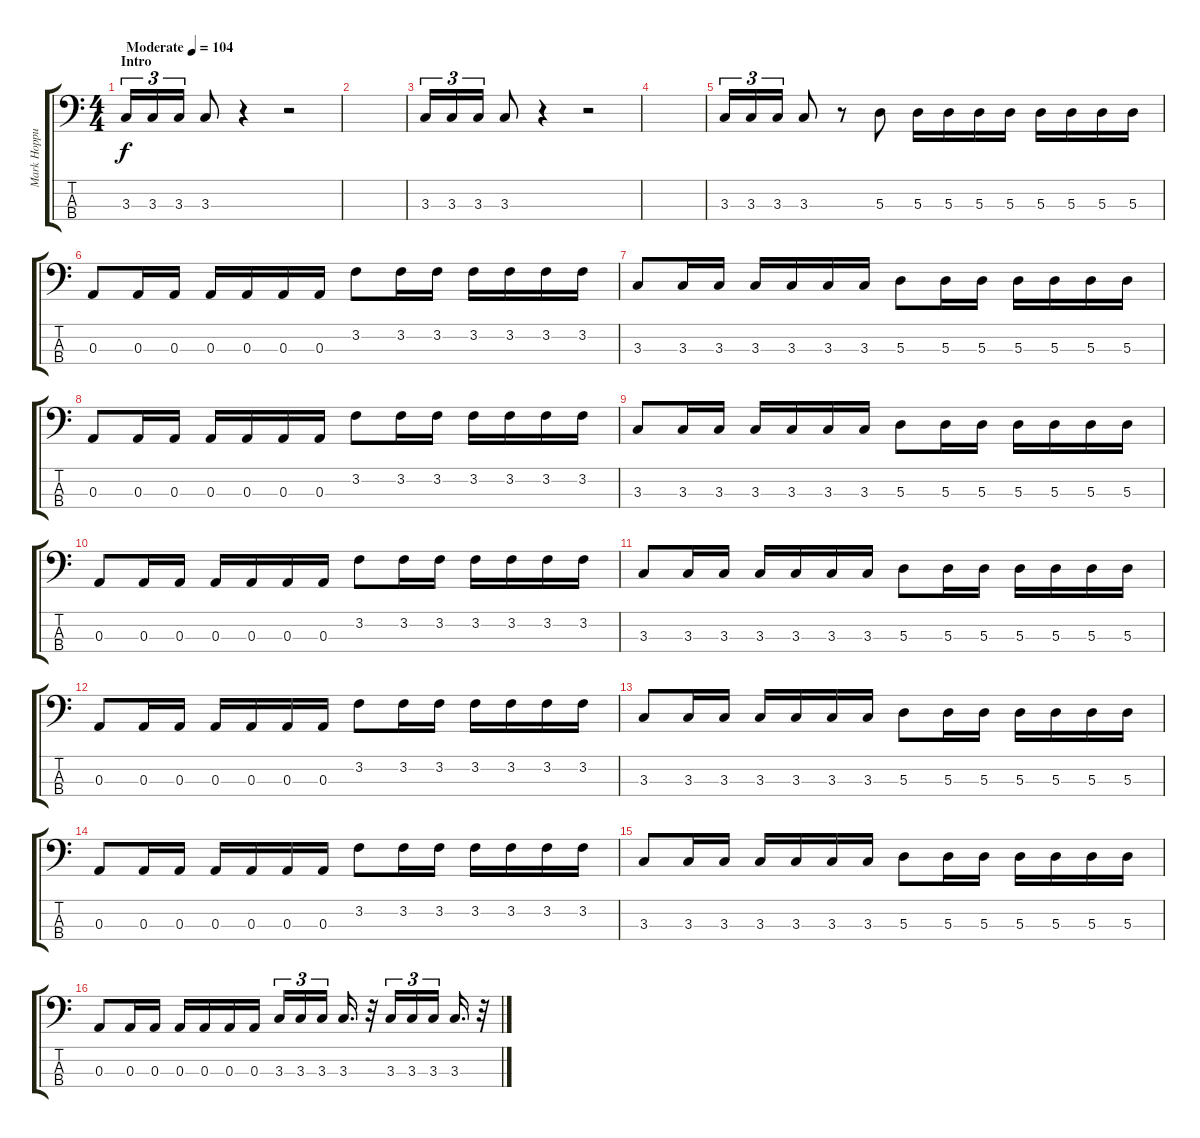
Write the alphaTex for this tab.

\track ("Mark Hoppus - Bass" "Mark Hoppu") {instrument electricbasspick}
\staff {score tabs}
\tuning (G2 D2 A1 E1) {hide}
\ts (4 4)
\section ("" "Intro")
\tempo (104 "Moderate")
\clef f4
\ks c
3.3.16{tu (3 2) dy f instrument electricbasspick} 3.3.16{tu (3 2)} 3.3.16{tu (3 2)} 3.3.8 r.4 r.2 |
|
3.3.16{tu (3 2)} 3.3.16{tu (3 2)} 3.3.16{tu (3 2)} 3.3.8 r.4 r.2 |
|
3.3.16{tu (3 2)} 3.3.16{tu (3 2)} 3.3.16{tu (3 2)} 3.3.8 r.8 5.3.8 5.3.16 5.3.16 5.3.16 5.3.16 5.3.16 5.3.16 5.3.16 5.3.16 |
0.3.8 0.3.16 0.3.16 0.3.16 0.3.16 0.3.16 0.3.16 3.2.8 3.2.16 3.2.16 3.2.16 3.2.16 3.2.16 3.2.16 |
3.3.8 3.3.16 3.3.16 3.3.16 3.3.16 3.3.16 3.3.16 5.3.8 5.3.16 5.3.16 5.3.16 5.3.16 5.3.16 5.3.16 |
0.3.8 0.3.16 0.3.16 0.3.16 0.3.16 0.3.16 0.3.16 3.2.8 3.2.16 3.2.16 3.2.16 3.2.16 3.2.16 3.2.16 |
3.3.8 3.3.16 3.3.16 3.3.16 3.3.16 3.3.16 3.3.16 5.3.8 5.3.16 5.3.16 5.3.16 5.3.16 5.3.16 5.3.16 |
0.3.8 0.3.16 0.3.16 0.3.16 0.3.16 0.3.16 0.3.16 3.2.8 3.2.16 3.2.16 3.2.16 3.2.16 3.2.16 3.2.16 |
3.3.8 3.3.16 3.3.16 3.3.16 3.3.16 3.3.16 3.3.16 5.3.8 5.3.16 5.3.16 5.3.16 5.3.16 5.3.16 5.3.16 |
0.3.8 0.3.16 0.3.16 0.3.16 0.3.16 0.3.16 0.3.16 3.2.8 3.2.16 3.2.16 3.2.16 3.2.16 3.2.16 3.2.16 |
3.3.8 3.3.16 3.3.16 3.3.16 3.3.16 3.3.16 3.3.16 5.3.8 5.3.16 5.3.16 5.3.16 5.3.16 5.3.16 5.3.16 |
0.3.8 0.3.16 0.3.16 0.3.16 0.3.16 0.3.16 0.3.16 3.2.8 3.2.16 3.2.16 3.2.16 3.2.16 3.2.16 3.2.16 |
3.3.8 3.3.16 3.3.16 3.3.16 3.3.16 3.3.16 3.3.16 5.3.8 5.3.16 5.3.16 5.3.16 5.3.16 5.3.16 5.3.16 |
0.3.8 0.3.16 0.3.16 0.3.16 0.3.16 0.3.16 0.3.16 3.3.16{tu (3 2)} 3.3.16{tu (3 2)} 3.3.16{tu (3 2) beam splitsecondary} 3.3.16{d} r.32 3.3.16{tu (3 2)} 3.3.16{tu (3 2)} 3.3.16{tu (3 2) beam splitsecondary} 3.3.16{d} r.32
